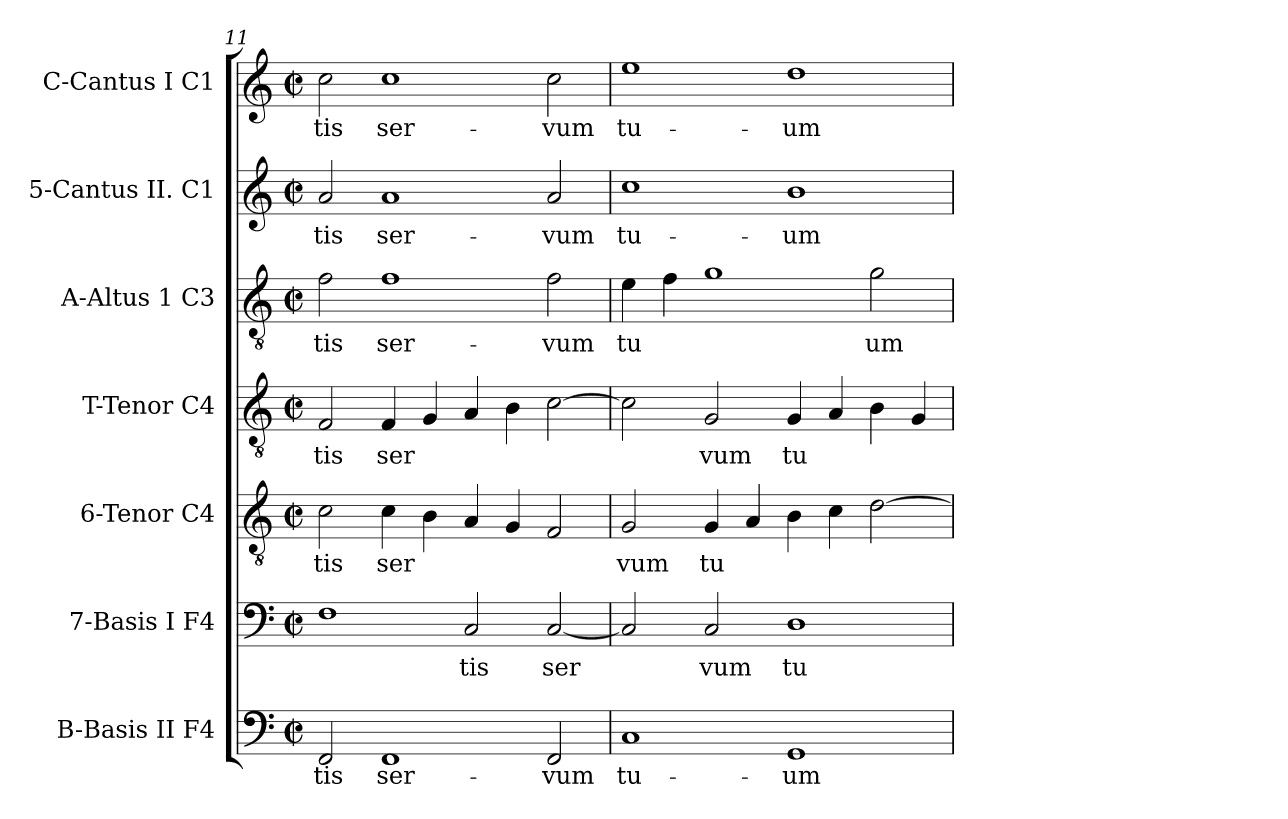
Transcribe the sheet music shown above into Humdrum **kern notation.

**kern	**text	**kern	**text	**kern	**text	**kern	**text	**kern	**text	**kern	**text	**kern	**text
*part7	*part7	*part6	*part6	*part5	*part5	*part4	*part4	*part3	*part3	*part2	*part2	*part1	*part1
*staff7	*staff7	*staff6	*staff6	*staff5	*staff5	*staff4	*staff4	*staff3	*staff3	*staff2	*staff2	*staff1	*staff1
*I"B-Basis II  F4	*	*I"7-Basis I  F4	*	*I"6-Tenor  C4	*	*I"T-Tenor  C4	*	*I"A-Altus 1  C3	*	*I"5-Cantus II.  C1	*	*I"C-Cantus I  C1	*
*I'B	*	*	*	*	*	*I'T	*	*I'A	*	*	*	*I'C	*
*clefF4	*	*clefF4	*	*clefGv2	*	*clefGv2	*	*clefGv2	*	*clefG2	*	*clefG2	*
*k[]	*	*k[]	*	*k[]	*	*k[]	*	*k[]	*	*k[]	*	*k[]	*
*C:	*	*C:	*	*C:	*	*C:	*	*C:	*	*C:	*	*C:	*
*M2/2	*	*M2/2	*	*M2/2	*	*M2/2	*	*M2/2	*	*M2/2	*	*M2/2	*
*met(c|)	*	*met(c|)	*	*met(c|)	*	*met(c|)	*	*met(c|)	*	*met(c|)	*	*met(c|)	*
=11	=11	=11	=11	=11	=11	=11	=11	=11	=11	=11	=11	=11	=11
!	!LO:LY:b:cj	!	!LO:LY:b:cj	!	!LO:LY:b:cj	!	!LO:LY:b:cj	!	!LO:LY:b:cj	!	!LO:LY:b:cj	!	!LO:LY:b:cj
2FF/	-tis	1F	--	2c\	-tis	2F/	-tis	2f\	-tis	2a/	-tis	2cc\	-tis
!	!LO:LY:b:cj	!	!	!	!LO:LY:b:cj	!	!LO:LY:b:cj	!	!LO:LY:b:cj	!	!LO:LY:b:cj	!	!LO:LY:b:cj
1FF	ser-	.	.	4c\	ser-	4F/	ser-	1f	ser-	1a	ser-	1cc	ser-
!	!	!	!	!	!LO:LY:b:cj	!	!LO:LY:b:cj	!	!	!	!	!	!
.	.	.	.	4B\	--	4G/	--	.	.	.	.	.	.
!	!	!	!LO:LY:b:cj	!	!LO:LY:b:cj	!	!LO:LY:b:cj	!	!	!	!	!	!
.	.	2C/	-tis	4A/	--	4A/	--	.	.	.	.	.	.
!	!	!	!	!	!LO:LY:b:cj	!	!LO:LY:b:cj	!	!	!	!	!	!
.	.	.	.	4G/	--	4B\	--	.	.	.	.	.	.
!	!LO:LY:b:cj	!	!LO:LY:b:cj	!	!LO:LY:b:cj	!	!LO:LY:b:cj	!	!LO:LY:b:cj	!	!LO:LY:b:cj	!	!LO:LY:b:cj
2FF/	-vum	[<2C/	ser-	2F/	--	[>2c\	--	2f\	-vum	2a/	-vum	2cc\	-vum
=12	=12	=12	=12	=12	=12	=12	=12	=12	=12	=12	=12	=12	=12
!	!LO:LY:b:cj	!	!LO:LY:b:cj	!	!LO:LY:b:cj	!	!LO:LY:b:cj	!	!LO:LY:b:cj	!	!LO:LY:b:cj	!	!LO:LY:b:cj
1C	tu-	2C/]	--	2G/	-vum	2c\]	--	4e\	tu-	1cc	tu-	1ee	tu-
!	!	!	!	!	!	!	!	!	!LO:LY:b:cj	!	!	!	!
.	.	.	.	.	.	.	.	4f\	--	.	.	.	.
!	!	!	!LO:LY:b:cj	!	!LO:LY:b:cj	!	!LO:LY:b:cj	!	!LO:LY:b:cj	!	!	!	!
.	.	2C/	-vum	4G/	tu-	2G/	-vum	1g	--	.	.	.	.
!	!	!	!	!	!LO:LY:b:cj	!	!	!	!	!	!	!	!
.	.	.	.	4A/	--	.	.	.	.	.	.	.	.
!	!LO:LY:b:cj	!	!LO:LY:b:cj	!	!LO:LY:b:cj	!	!LO:LY:b:cj	!	!	!	!LO:LY:b:cj	!	!LO:LY:b:cj
1GG	-um	1D	tu-	4B\	--	4G/	tu-	.	.	1b	-um	1dd	-um
!	!	!	!	!	!LO:LY:b:cj	!	!LO:LY:b:cj	!	!	!	!	!	!
.	.	.	.	4c\	--	4A/	--	.	.	.	.	.	.
!	!	!	!	!	!LO:LY:b:cj	!	!LO:LY:b:cj	!	!LO:LY:b:cj	!	!	!	!
.	.	.	.	[>2d\	--	4B\	--	2g\	-um	.	.	.	.
!	!	!	!	!	!	!	!LO:LY:b:cj	!	!	!	!	!	!
.	.	.	.	.	.	4G/	--	.	.	.	.	.	.
=	=	=	=	=	=	=	=	=	=	=	=	=	=
*-	*-	*-	*-	*-	*-	*-	*-	*-	*-	*-	*-	*-	*-
